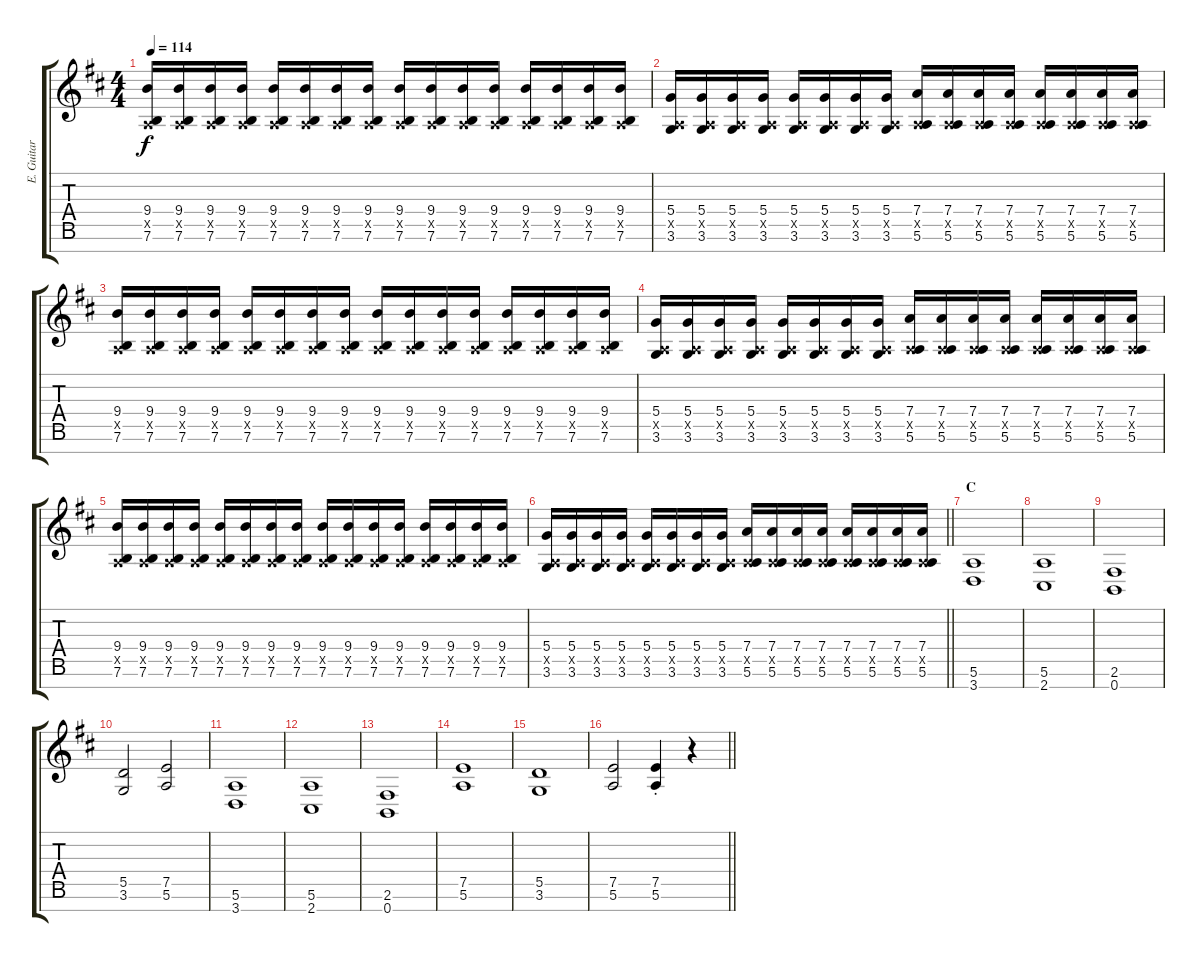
\track ("E. Guitar I" "E. Guitar ") {instrument overdrivenguitar}
\staff {score tabs}
\tuning (E4 B3 G3 D3 A2 E2 B1) {hide}
\ts (4 4)
\tempo 114
\clef g2
\ks d
(9.4 0.5{x} 7.6).16{dy f} (9.4 0.5{x} 7.6).16 (9.4 0.5{x} 7.6).16 (9.4 0.5{x} 7.6).16 (9.4 0.5{x} 7.6).16 (9.4 0.5{x} 7.6).16 (9.4 0.5{x} 7.6).16 (9.4 0.5{x} 7.6).16 (9.4 0.5{x} 7.6).16 (9.4 0.5{x} 7.6).16 (9.4 0.5{x} 7.6).16 (9.4 0.5{x} 7.6).16 (9.4 0.5{x} 7.6).16 (9.4 0.5{x} 7.6).16 (9.4 0.5{x} 7.6).16 (9.4 0.5{x} 7.6).16 |
(5.4 0.5{x} 3.6).16 (5.4 0.5{x} 3.6).16 (5.4 0.5{x} 3.6).16 (5.4 0.5{x} 3.6).16 (5.4 0.5{x} 3.6).16 (5.4 0.5{x} 3.6).16 (5.4 0.5{x} 3.6).16 (5.4 0.5{x} 3.6).16 (7.4 0.5{x} 5.6).16 (7.4 0.5{x} 5.6).16 (7.4 0.5{x} 5.6).16 (7.4 0.5{x} 5.6).16 (7.4 0.5{x} 5.6).16 (7.4 0.5{x} 5.6).16 (7.4 0.5{x} 5.6).16 (7.4 0.5{x} 5.6).16 |
(9.4 0.5{x} 7.6).16 (9.4 0.5{x} 7.6).16 (9.4 0.5{x} 7.6).16 (9.4 0.5{x} 7.6).16 (9.4 0.5{x} 7.6).16 (9.4 0.5{x} 7.6).16 (9.4 0.5{x} 7.6).16 (9.4 0.5{x} 7.6).16 (9.4 0.5{x} 7.6).16 (9.4 0.5{x} 7.6).16 (9.4 0.5{x} 7.6).16 (9.4 0.5{x} 7.6).16 (9.4 0.5{x} 7.6).16 (9.4 0.5{x} 7.6).16 (9.4 0.5{x} 7.6).16 (9.4 0.5{x} 7.6).16 |
(5.4 0.5{x} 3.6).16 (5.4 0.5{x} 3.6).16 (5.4 0.5{x} 3.6).16 (5.4 0.5{x} 3.6).16 (5.4 0.5{x} 3.6).16 (5.4 0.5{x} 3.6).16 (5.4 0.5{x} 3.6).16 (5.4 0.5{x} 3.6).16 (7.4 0.5{x} 5.6).16 (7.4 0.5{x} 5.6).16 (7.4 0.5{x} 5.6).16 (7.4 0.5{x} 5.6).16 (7.4 0.5{x} 5.6).16 (7.4 0.5{x} 5.6).16 (7.4 0.5{x} 5.6).16 (7.4 0.5{x} 5.6).16 |
(9.4 0.5{x} 7.6).16 (9.4 0.5{x} 7.6).16 (9.4 0.5{x} 7.6).16 (9.4 0.5{x} 7.6).16 (9.4 0.5{x} 7.6).16 (9.4 0.5{x} 7.6).16 (9.4 0.5{x} 7.6).16 (9.4 0.5{x} 7.6).16 (9.4 0.5{x} 7.6).16 (9.4 0.5{x} 7.6).16 (9.4 0.5{x} 7.6).16 (9.4 0.5{x} 7.6).16 (9.4 0.5{x} 7.6).16 (9.4 0.5{x} 7.6).16 (9.4 0.5{x} 7.6).16 (9.4 0.5{x} 7.6).16 |
\barLineRight lightlight
(5.4 0.5{x} 3.6).16 (5.4 0.5{x} 3.6).16 (5.4 0.5{x} 3.6).16 (5.4 0.5{x} 3.6).16 (5.4 0.5{x} 3.6).16 (5.4 0.5{x} 3.6).16 (5.4 0.5{x} 3.6).16 (5.4 0.5{x} 3.6).16 (7.4 0.5{x} 5.6).16 (7.4 0.5{x} 5.6).16 (7.4 0.5{x} 5.6).16 (7.4 0.5{x} 5.6).16 (7.4 0.5{x} 5.6).16 (7.4 0.5{x} 5.6).16 (7.4 0.5{x} 5.6).16 (7.4 0.5{x} 5.6).16 |
\section ("" "C")
(5.6 3.7).1 |
(5.6 2.7).1 |
(2.6 0.7).1 |
(5.5 3.6).2 (7.5 5.6).2 |
(5.6 3.7).1 |
(5.6 2.7).1 |
(2.6 0.7).1 |
(7.5 5.6).1 |
(5.5 3.6).1 |
\barLineRight lightlight
(7.5 5.6).2 (7.5{st} 5.6{st}).4 r.4
